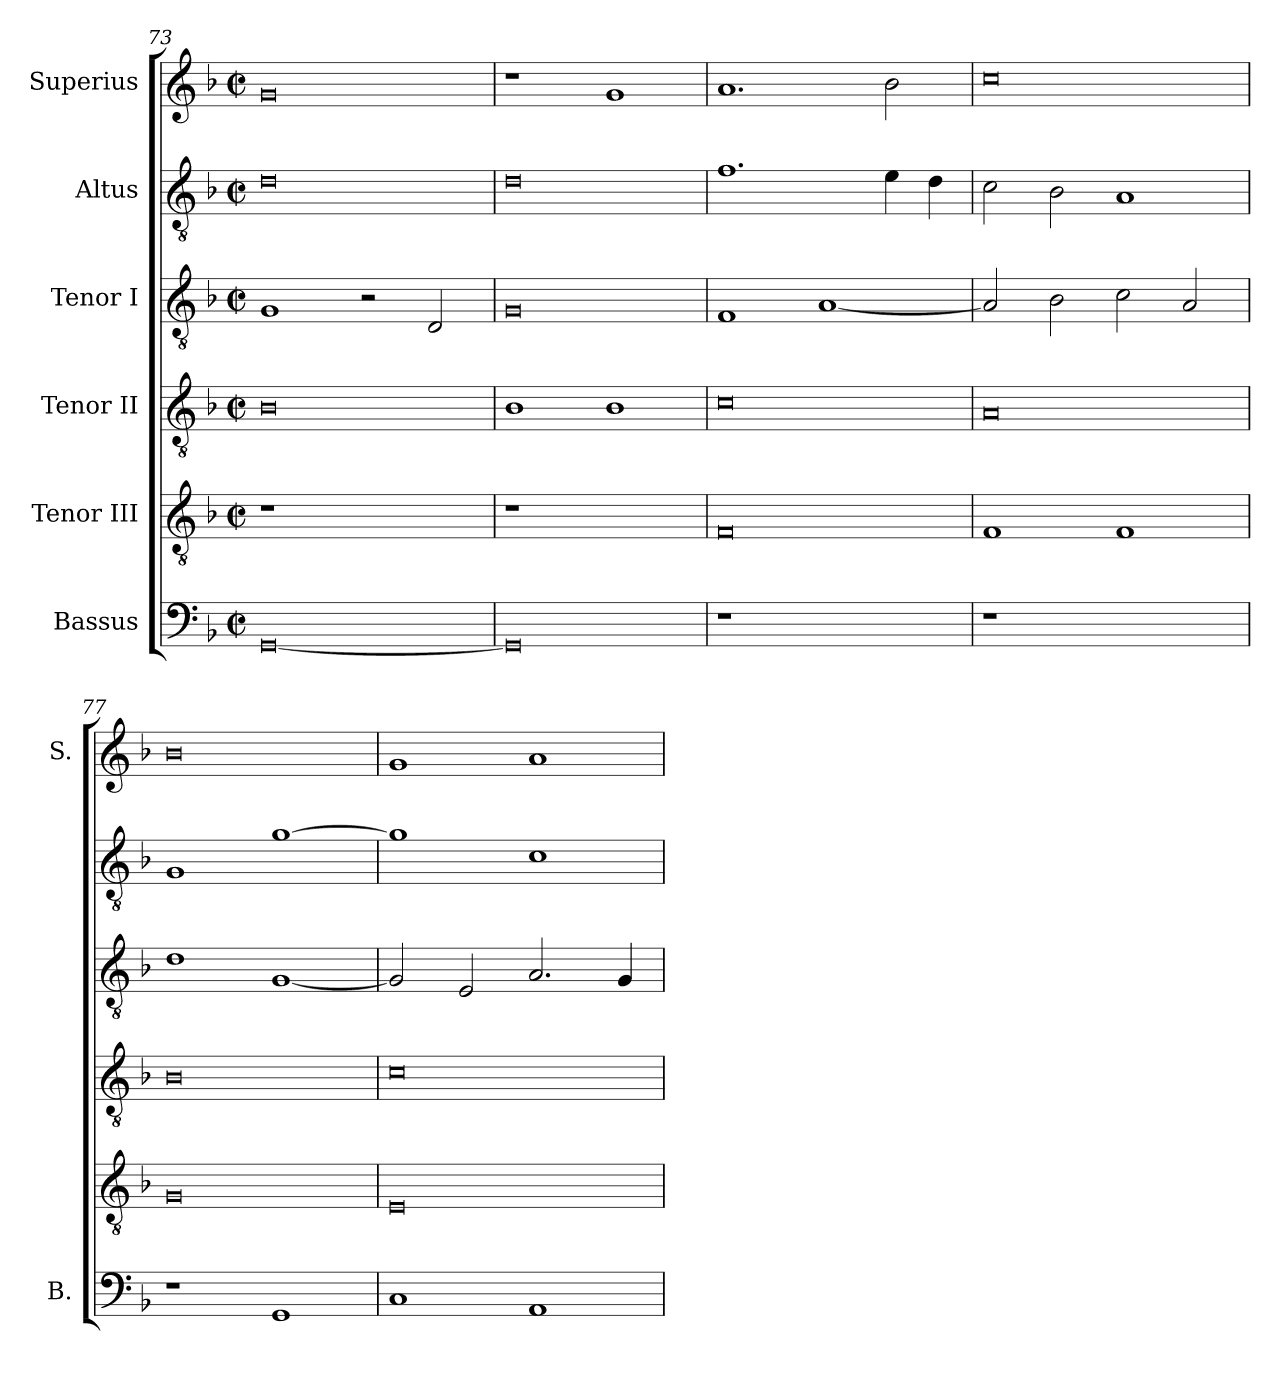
**kern	**kern	**kern	**kern	**kern	**kern
*part6	*part5	*part4	*part3	*part2	*part1
*staff6	*staff5	*staff4	*staff3	*staff2	*staff1
*I"Bassus	*I"Tenor III	*I"Tenor II	*I"Tenor I	*I"Altus	*I"Superius
*I'B.	*	*	*	*	*I'S.
!!LO:PB:g=z
*clefF4	*clefGv2	*clefGv2	*clefGv2	*clefGv2	*clefG2
*	*ITrd7c12	*ITrd7c12	*ITrd7c12	*ITrd7c12	*
*k[b-]	*k[b-]	*k[b-]	*k[b-]	*k[b-]	*k[b-]
*F:	*F:	*F:	*F:	*F:	*F:
*M2/2	*M2/2	*M2/2	*M2/2	*M2/2	*M2/2
*met(c|)	*met(c|)	*met(c|)	*met(c|)	*met(c|)	*met(c|)
=73	=73	=73	=73	=73	=73
!	!LO:N:vis=1	!	!	!	!
[<0GGi	1r	0BB-i	1GGi	0Di	0gi
.	1ryy	.	2r	.	.
.	.	.	2DDi/	.	.
=74	=74	=74	=74	=74	=74
!	!LO:N:vis=1	!	!	!	!
0GGi]	1r	1BB-i	0GGi	0Di	1r
.	1ryy	1BB-i	.	.	1gi
=75	=75	=75	=75	=75	=75
!LO:N:vis=1	!	!	!	!	!
1r	0FFi	0Ci	1FFi	1.Fi	1.ai
1ryy	.	.	[<1AAi	.	.
.	.	.	.	4Ei\	2b-i\
.	.	.	.	4Di\	.
=76	=76	=76	=76	=76	=76
!LO:N:vis=1	!	!	!	!	!
1r	1FFi	0AAi	2AAi/]	2Ci\	0cci
.	.	.	2BB-i\	2BB-i\	.
1ryy	1FFi	.	2Ci\	1AAi	.
.	.	.	2AAi/	.	.
=77	=77	=77	=77	=77	=77
1r	0GGi	0BB-i	1Di	1GGi	0b-i
1GGi	.	.	[<1GGi	[>1Gi	.
=78	=78	=78	=78	=78	=78
1Ci	0EEi	0Ci	2GGi/]	1Gi]	1gi
.	.	.	2EEi/	.	.
1AAi	.	.	2.AAi/	1Ci	1ai
.	.	.	4GGi/	.	.
=	=	=	=	=	=
*-	*-	*-	*-	*-	*-
